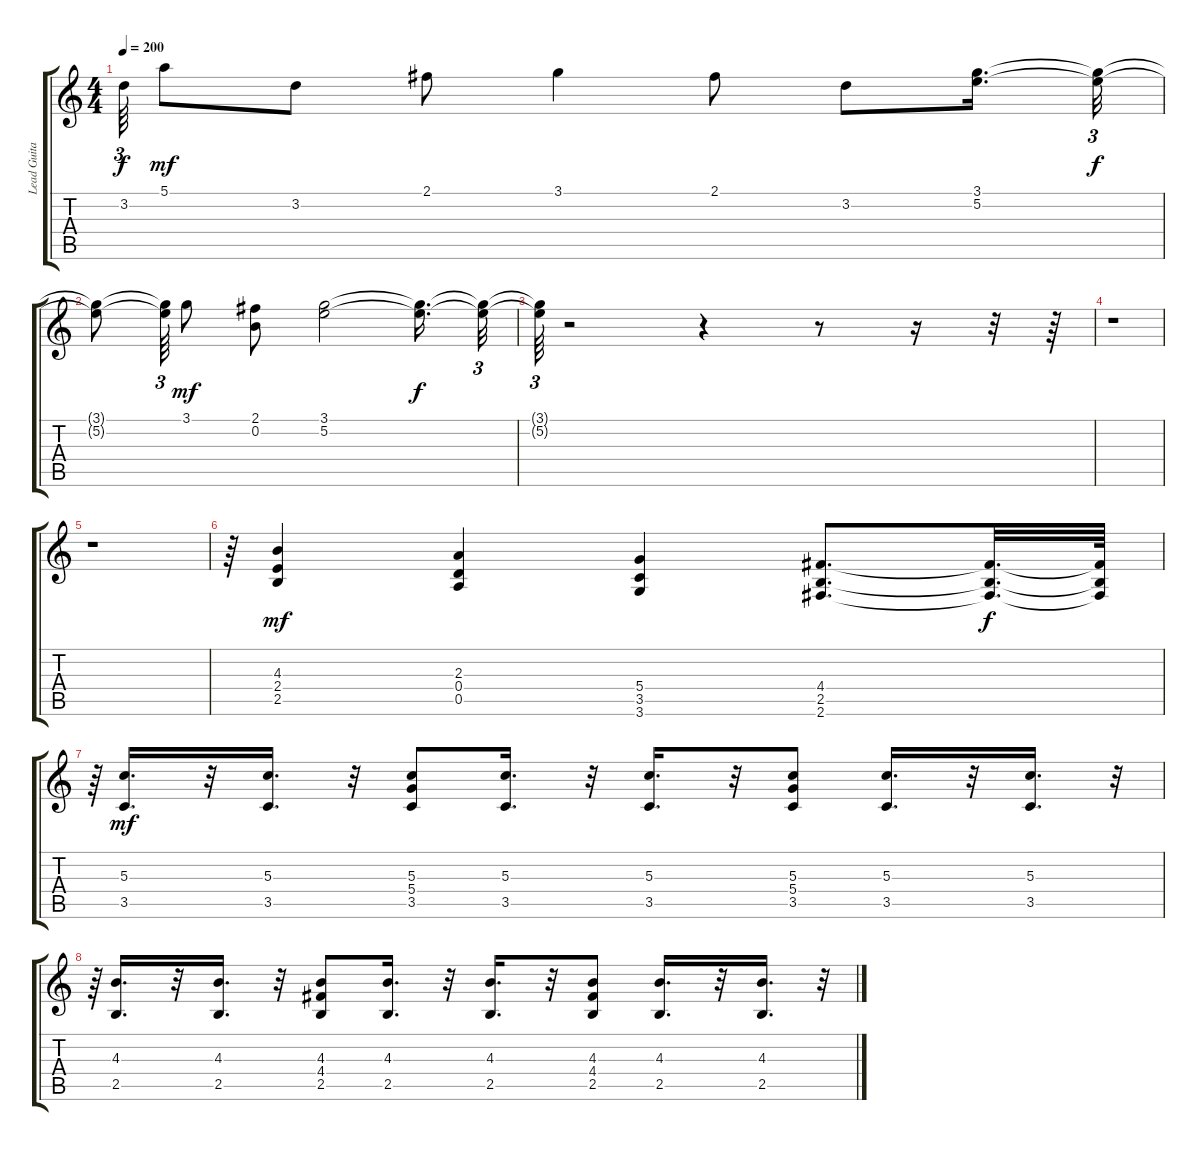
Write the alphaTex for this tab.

\track ("Lead Guitar" "Lead Guita") {instrument overdrivenguitar}
\staff {score tabs}
\tuning (E4 B3 G3 D3 A2 E2) {hide}
\ts (4 4)
\tempo 200
\clef g2
\ks c
3.2{t}.64{tu (3 2) dy f} 5.1.8{dy mf} 3.2.8 2.1.8 3.1.4 2.1.8 3.2.8 (3.1 5.2).16{d} (3.1{t} 5.2{t}).32{tu (3 2) dy f} |
(3.1{t} 5.2{t}).8 (3.1{t} 5.2{t}).64{tu (3 2)} 3.1.8{dy mf} (2.1 0.2).8 (3.1 5.2).2 (3.1{t} 5.2{t}).16{d dy f} (3.1{t} 5.2{t}).32{tu (3 2)} |
(3.1{t} 5.2{t}).64{tu (3 2)} r.2 r.4 r.8 r.16 r.32 r.64 |
r.1 |
r.1 |
r.64{tu (3 2)} (4.3 2.4 2.5).4{dy mf} (2.3 0.4 0.5).4 (5.4 3.5 3.6).4 (4.4 2.5 2.6).8{d} (4.4{t} 2.5{t} 2.6{t}).32{d dy f} (4.4{t} 2.5{t} 2.6{t}).64 |
r.64{tu (3 2)} (5.3 3.5).16{d dy mf} r.32 (5.3 3.5).16{d} r.32 (5.3 5.4 3.5).8 (5.3 3.5).16{d} r.32 (5.3 3.5).16{d} r.32 (5.3 5.4 3.5).8 (5.3 3.5).16{d} r.32 (5.3 3.5).16{d} r.32{tu (3 2)} |
r.64{tu (3 2)} (4.3 2.5).16{d} r.32 (4.3 2.5).16{d} r.32 (4.3 4.4 2.5).8 (4.3 2.5).16{d} r.32 (4.3 2.5).16{d} r.32 (4.3 4.4 2.5).8 (4.3 2.5).16{d} r.32 (4.3 2.5).16{d} r.32{tu (3 2)}
